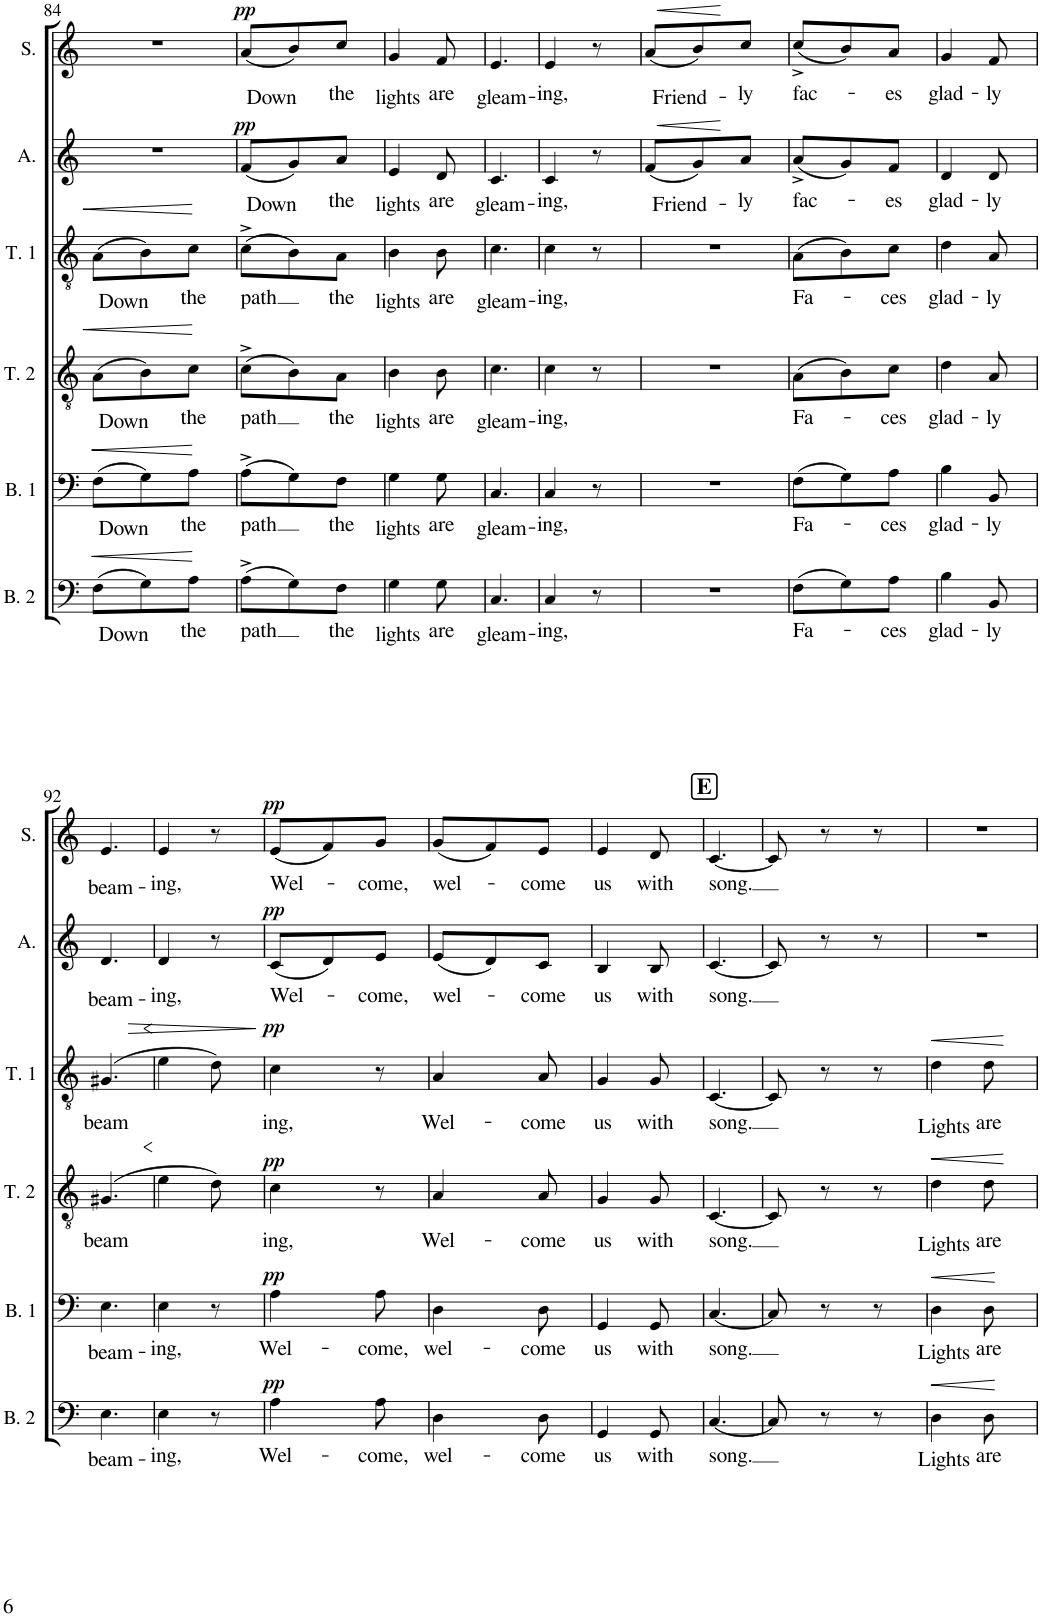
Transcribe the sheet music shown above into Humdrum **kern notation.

**kern	**text	**dynam	**kern	**text	**dynam	**kern	**text	**dynam	**kern	**text	**dynam	**kern	**text	**dynam	**kern	**text	**dynam
*part6	*part6	*part6	*part5	*part5	*part5	*part4	*part4	*part4	*part3	*part3	*part3	*part2	*part2	*part2	*part1	*part1	*part1
*staff6	*staff6	*staff6	*staff5	*staff5	*staff5	*staff4	*staff4	*staff4	*staff3	*staff3	*staff3	*staff2	*staff2	*staff2	*staff1	*staff1	*staff1
*I"Basse 2	*	*	*I"Basse 1	*	*	*I"Ténor 2	*	*	*I"Ténor 1	*	*	*I"Alto	*	*	*I"Soprano	*	*
*I'B. 2	*	*	*I'B. 1	*	*	*I'T. 2	*	*	*I'T. 1	*	*	*I'A.	*	*	*I'S.	*	*
!!LO:PB:g=z
*clefF4	*	*	*clefF4	*	*	*clefGv2	*	*	*clefGv2	*	*	*clefG2	*	*	*clefG2	*	*
*k[]	*	*	*k[]	*	*	*k[]	*	*	*k[]	*	*	*k[]	*	*	*k[]	*	*
*M3/8	*	*	*M3/8	*	*	*M3/8	*	*	*M3/8	*	*	*M3/8	*	*	*M3/8	*	*
=84	=84	=84	=84	=84	=84	=84	=84	=84	=84	=84	=84	=84	=84	=84	=84	=84	=84
!	!LO:LY:b	!LO:HP:b	!	!LO:LY:b	!LO:HP:b	!	!LO:LY:b	!LO:HP:b	!	!LO:LY:b	!LO:HP:b	!	!	!	!	!	!
(>8F\L	Down	<	(>8F\L	Down	<	(>8A\L	Down	<	(>8A\L	Down	<	4.r	.	.	4.r	.	.
8G\)	.	.	8G\)	.	.	8B\)	.	.	8B\)	.	.	.	.	.	.	.	.
!	!LO:LY:b	!	!	!LO:LY:b	!	!	!LO:LY:b	!	!	!LO:LY:b	!	!	!	!	!	!	!
8A\J	the	.	8A\J	the	.	8c\J	the	.	8c\J	the	.	.	.	.	.	.	.
=85	=85	=85	=85	=85	=85	=85	=85	=85	=85	=85	=85	=85	=85	=85	=85	=85	=85
!	!LO:LY:b	!	!	!LO:LY:b	!	!	!LO:LY:b	!	!	!LO:LY:b	!	!	!LO:LY:b	!LO:DY:a	!	!LO:LY:b	!LO:DY:a
(>8A^>\L	path	.	(>8A^>\L	path	.	(>8c^>\L	path	.	(>8c^>\L	path	.	(<8f/L	Down	pp	(<8a/L	Down	pp
8G\)	.	.	8G\)	.	.	8B\)	.	.	8B\)	.	.	8g/)	.	.	8b/)	.	.
!	!LO:LY:b	!	!	!LO:LY:b	!	!	!LO:LY:b	!	!	!LO:LY:b	!	!	!LO:LY:b	!	!	!LO:LY:b	!
8F\J	the	.	8F\J	the	.	8A\J	the	.	8A\J	the	.	8a/J	the	.	8cc/J	the	.
=86	=86	=86	=86	=86	=86	=86	=86	=86	=86	=86	=86	=86	=86	=86	=86	=86	=86
!	!LO:LY:b	!	!	!LO:LY:b	!	!	!LO:LY:b	!	!	!LO:LY:b	!	!	!LO:LY:b	!	!	!LO:LY:b	!
4G\	lights	.	4G\	lights	.	4B\	lights	.	4B\	lights	.	4e/	lights	.	4g/	lights	.
!	!LO:LY:b	!	!	!LO:LY:b	!	!	!LO:LY:b	!	!	!LO:LY:b	!	!	!LO:LY:b	!	!	!LO:LY:b	!
8G\	are	.	8G\	are	.	8B\	are	.	8B\	are	.	8d/	are	.	8f/	are	.
=87	=87	=87	=87	=87	=87	=87	=87	=87	=87	=87	=87	=87	=87	=87	=87	=87	=87
!	!LO:LY:b	!	!	!LO:LY:b	!	!	!LO:LY:b	!	!	!LO:LY:b	!	!	!LO:LY:b	!	!	!LO:LY:b	!
4.C/	gleam-	.	4.C/	gleam-	.	4.c\	gleam-	.	4.c\	gleam-	.	4.c/	gleam-	.	4.e/	gleam-	.
=88	=88	=88	=88	=88	=88	=88	=88	=88	=88	=88	=88	=88	=88	=88	=88	=88	=88
!	!LO:LY:b	!	!	!LO:LY:b	!	!	!LO:LY:b	!	!	!LO:LY:b	!	!	!LO:LY:b	!	!	!LO:LY:b	!
4C/	-ing,	.	4C/	-ing,	.	4c\	-ing,	.	4c\	-ing,	.	4c/	-ing,	.	4e/	-ing,	.
8r	.	.	8r	.	.	8r	.	.	8r	.	.	8r	.	.	8r	.	.
=89	=89	=89	=89	=89	=89	=89	=89	=89	=89	=89	=89	=89	=89	=89	=89	=89	=89
!	!	!	!	!	!	!	!	!	!	!	!	!	!LO:LY:b	!	!	!LO:LY:b	!
4.r	.	.	4.r	.	.	4.r	.	.	4.r	.	.	(<8f/L	Friend-	.	(<8a/L	Friend-	.
.	.	.	.	.	.	.	.	.	.	.	.	8g/)	.	.	8b/)	.	.
!	!	!	!	!	!	!	!	!	!	!	!	!	!LO:LY:b	!	!	!LO:LY:b	!
.	.	.	.	.	.	.	.	.	.	.	.	8a/J	-ly	.	8cc/J	-ly	.
=90	=90	=90	=90	=90	=90	=90	=90	=90	=90	=90	=90	=90	=90	=90	=90	=90	=90
!	!LO:LY:b	!	!	!LO:LY:b	!	!	!LO:LY:b	!	!	!LO:LY:b	!	!	!LO:LY:b	!	!	!LO:LY:b	!
(>8F\L	Fa-	.	(>8F\L	Fa-	.	(>8A\L	Fa-	.	(>8A\L	Fa-	.	(<8a^</L	fac-	.	(<8cc^</L	fac-	.
8G\)	.	.	8G\)	.	.	8B\)	.	.	8B\)	.	.	8g/)	.	.	8b/)	.	.
!	!LO:LY:b	!	!	!LO:LY:b	!	!	!LO:LY:b	!	!	!LO:LY:b	!	!	!LO:LY:b	!	!	!LO:LY:b	!
8A\J	-ces	.	8A\J	-ces	.	8c\J	-ces	.	8c\J	-ces	.	8f/J	-es	.	8a/J	-es	.
=91	=91	=91	=91	=91	=91	=91	=91	=91	=91	=91	=91	=91	=91	=91	=91	=91	=91
!	!LO:LY:b	!	!	!LO:LY:b	!	!	!LO:LY:b	!	!	!LO:LY:b	!	!	!LO:LY:b	!	!	!LO:LY:b	!
4B\	glad-	.	4B\	glad-	.	4d\	glad-	.	4d\	glad-	.	4d/	glad-	.	4g/	glad-	.
!	!LO:LY:b	!	!	!LO:LY:b	!	!	!LO:LY:b	!	!	!LO:LY:b	!	!	!LO:LY:b	!	!	!LO:LY:b	!
8BB/	-ly	.	8BB/	-ly	.	8A/	-ly	.	8A/	-ly	.	8d/	-ly	.	8f/	-ly	.
!!LO:LB:g=z
=92	=92	=92	=92	=92	=92	=92	=92	=92	=92	=92	=92	=92	=92	=92	=92	=92	=92
!	!LO:LY:b	!	!	!LO:LY:b	!	!	!LO:LY:b	!LO:HP:b	!	!LO:LY:b	!LO:HP:b	!	!LO:LY:b	!	!	!LO:LY:b	!
4.E\	beam-	.	4.E\	beam-	.	(>4.G#X/	beam	<	(>4.G#X/	beam	<	4.d/	beam-	.	4.e/	beam-	.
=93	=93	=93	=93	=93	=93	=93	=93	=93	=93	=93	=93	=93	=93	=93	=93	=93	=93
!	!LO:LY:b	!	!	!LO:LY:b	!	!	!	!	!	!	!	!	!LO:LY:b	!	!	!LO:LY:b	!
4E\	-ing,	.	4E\	-ing,	.	4e\	.	.	4e\	.	.	4d/	-ing,	.	4e/	-ing,	.
!	!	!	!	!	!	!	!	!	!	!	!LO:HP:n=1:b	!	!	!	!	!	!
8r	.	.	8r	.	.	8d\)	.	[	8d\)	.	[ >	8r	.	.	8r	.	.
.	.	.	.	.	.	.	.	.	.	.	]	.	.	.	.	.	.
=94	=94	=94	=94	=94	=94	=94	=94	=94	=94	=94	=94	=94	=94	=94	=94	=94	=94
!	!LO:LY:b	!LO:DY:a	!	!LO:LY:b	!LO:DY:a	!	!LO:LY:b	!LO:DY:a	!	!LO:LY:b	!LO:DY:a	!	!LO:LY:b	!LO:DY:a	!	!LO:LY:b	!LO:DY:a
4A\	Wel-	pp	4A\	Wel-	pp	4c\	-ing,	pp	4c\	-ing,	pp	(<8c/L	Wel-	pp	(<8e/L	Wel-	pp
.	.	.	.	.	.	.	.	.	.	.	.	8d/)	.	.	8f/)	.	.
!	!LO:LY:b	!	!	!LO:LY:b	!	!	!	!	!	!	!	!	!LO:LY:b	!	!	!LO:LY:b	!
8A\	-come,	.	8A\	-come,	.	8r	.	.	8r	.	.	8e/J	-come,	.	8g/J	-come,	.
=95	=95	=95	=95	=95	=95	=95	=95	=95	=95	=95	=95	=95	=95	=95	=95	=95	=95
!	!LO:LY:b	!	!	!LO:LY:b	!	!	!LO:LY:b	!	!	!LO:LY:b	!	!	!LO:LY:b	!	!	!LO:LY:b	!
4D\	wel-	.	4D\	wel-	.	4A/	Wel-	.	4A/	Wel-	.	(<8e/L	wel-	.	(<8g/L	wel-	.
.	.	.	.	.	.	.	.	.	.	.	.	8d/)	.	.	8f/)	.	.
!	!LO:LY:b	!	!	!LO:LY:b	!	!	!LO:LY:b	!	!	!LO:LY:b	!	!	!LO:LY:b	!	!	!LO:LY:b	!
8D\	-come	.	8D\	-come	.	8A/	-come	.	8A/	-come	.	8c/J	-come	.	8e/J	-come	.
=96	=96	=96	=96	=96	=96	=96	=96	=96	=96	=96	=96	=96	=96	=96	=96	=96	=96
!	!LO:LY:b	!	!	!LO:LY:b	!	!	!LO:LY:b	!	!	!LO:LY:b	!	!	!LO:LY:b	!	!	!LO:LY:b	!
4GG/	us	.	4GG/	us	.	4G/	us	.	4G/	us	.	4B/	us	.	4e/	us	.
!	!LO:LY:b	!	!	!LO:LY:b	!	!	!LO:LY:b	!	!	!LO:LY:b	!	!	!LO:LY:b	!	!	!LO:LY:b	!
8GG/	with	.	8GG/	with	.	8G/	with	.	8G/	with	.	8B/	with	.	8d/	with	.
!!LO:REH:place=s1:a:B:cj:fs=14:t=E
=97	=97	=97	=97	=97	=97	=97	=97	=97	=97	=97	=97	=97	=97	=97	=97	=97	=97
!	!LO:LY:b	!	!	!LO:LY:b	!	!	!LO:LY:b	!	!	!LO:LY:b	!	!	!LO:LY:b	!	!	!LO:LY:b	!
[<4.C/	song.	.	[<4.C/	song.	.	[<4.C/	song.	.	[<4.C/	song.	.	[<4.c/	song.	.	[<4.c/	song.	.
=98	=98	=98	=98	=98	=98	=98	=98	=98	=98	=98	=98	=98	=98	=98	=98	=98	=98
8C/]	.	.	8C/]	.	.	8C/]	.	.	8C/]	.	.	8c/]	.	.	8c/]	.	.
8r	.	.	8r	.	.	8r	.	.	8r	.	.	8r	.	.	8r	.	.
8r	.	.	8r	.	.	8r	.	.	8r	.	.	8r	.	.	8r	.	.
=99	=99	=99	=99	=99	=99	=99	=99	=99	=99	=99	=99	=99	=99	=99	=99	=99	=99
!	!LO:LY:b	!	!	!LO:LY:b	!	!	!LO:LY:b	!	!	!LO:LY:b	!	!	!	!	!	!	!
4D\	Lights	.	4D\	Lights	.	4d\	Lights	.	4d\	Lights	.	4.r	.	.	4.r	.	.
!	!LO:LY:b	!	!	!LO:LY:b	!	!	!LO:LY:b	!	!	!LO:LY:b	!	!	!	!	!	!	!
8D\	are	[	8D\	are	[	8d\	are	[	8d\	are	[	.	.	.	.	.	.
=	=	=	=	=	=	=	=	=	=	=	=	=	=	=	=	=	=
*-	*-	*-	*-	*-	*-	*-	*-	*-	*-	*-	*-	*-	*-	*-	*-	*-	*-
